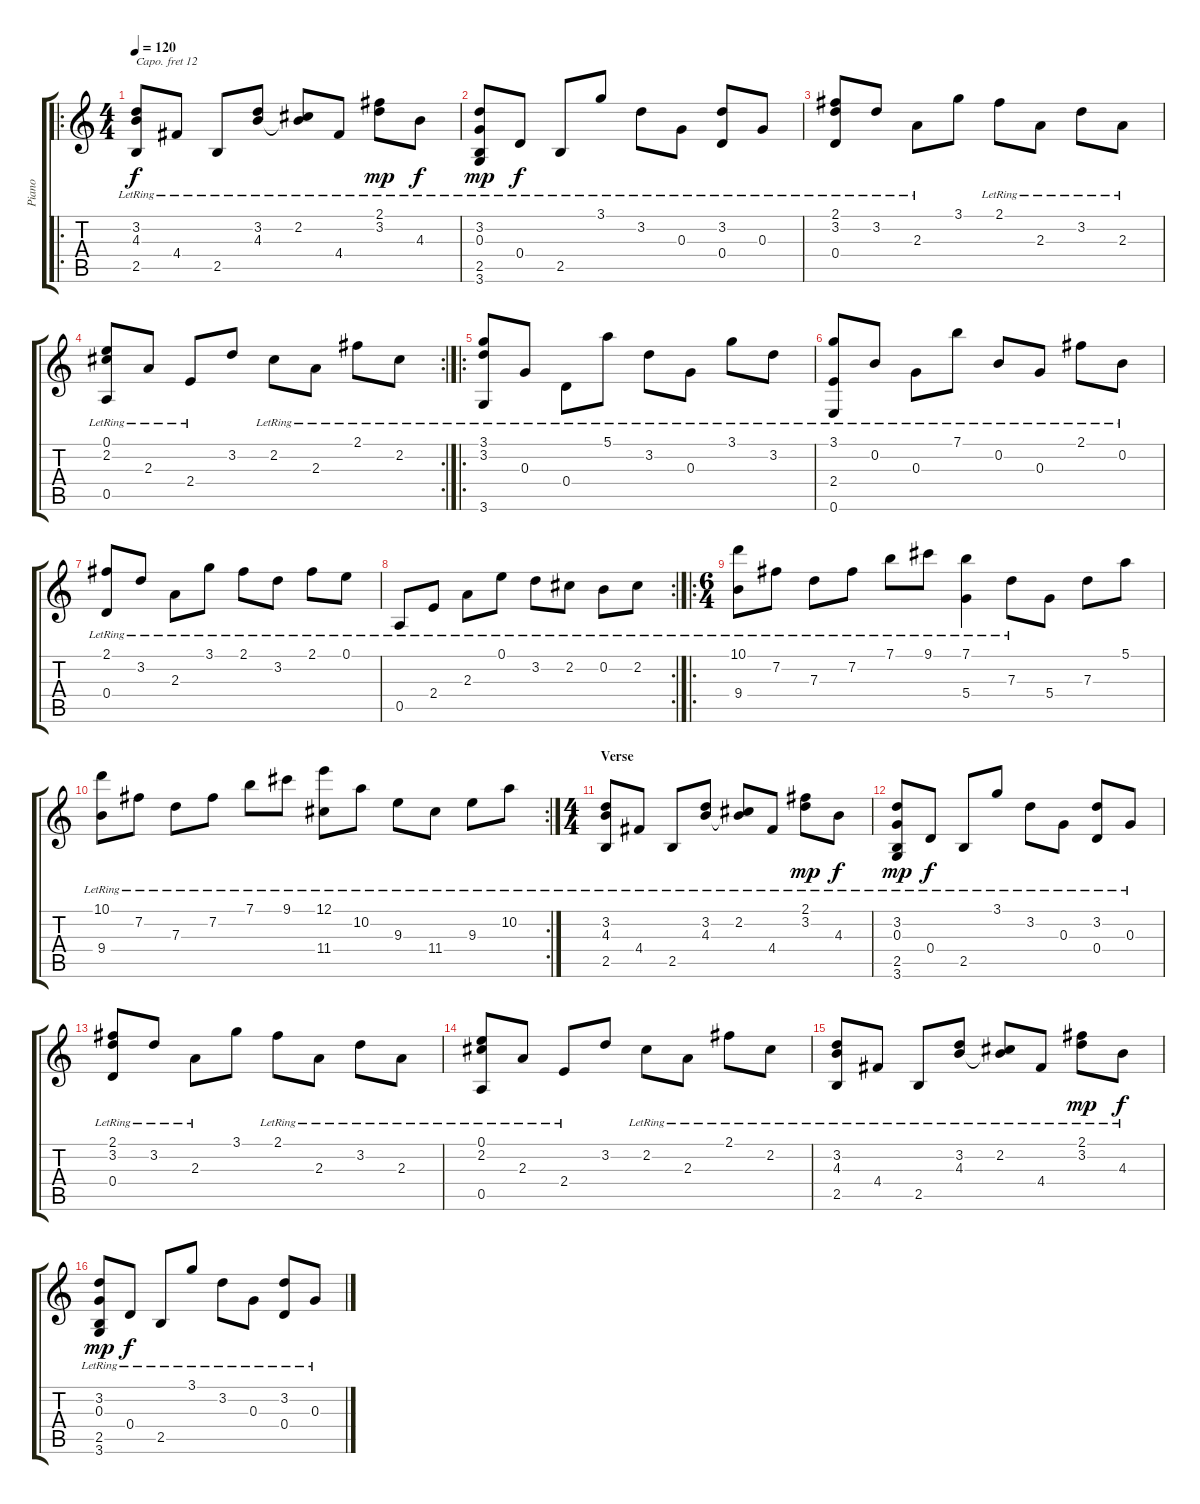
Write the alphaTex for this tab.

\track ("Piano" "Piano") {instrument brightacousticpiano}
\staff {score tabs}
\capo 12
\tuning (E4 B3 G3 D3 A2 E2) {hide}
\ro
\ts (4 4)
\tempo 120
\clef g2
\ks c
(3.2{lr} 4.3{lr} 2.5{lr}).8{dy f instrument brightacousticpiano} 4.4{lr}.8 2.5{lr}.8 (3.2 4.3{lr}).8 (2.2{lr} 4.3{t}).8 4.4{lr}.8 (2.1{lr} 3.2{lr}).8{dy mp} 4.3{lr}.8{dy f} |
(3.2{lr} 0.3{lr} 2.5{lr} 3.6{lr}).8{dy mp} 0.4{lr}.8{dy f} 2.5{lr}.8 3.1{lr}.8 3.2{lr}.8 0.3{lr}.8 (3.2{lr} 0.4{lr}).8 0.3{lr}.8 |
(2.1{lr} 3.2 0.4{lr}).8 3.2{lr}.8 2.3{lr}.8 3.1.8 2.1{lr}.8 2.3{lr}.8 3.2{lr}.8 2.3{lr}.8 |
\rc 2
(0.1{lr} 2.2{lr} 0.5{lr}).8 2.3{lr}.8 2.4{lr}.8 3.2.8 2.2{lr}.8 2.3{lr}.8 2.1{lr}.8 2.2{lr}.8 |
\ro
(3.1{lr} 3.2{lr} 3.6{lr}).8 0.3{lr}.8 0.4{lr}.8 5.1{lr}.8 3.2{lr}.8 0.3{lr}.8 3.1{lr}.8 3.2{lr}.8 |
(3.1{lr} 2.4{lr} 0.6{lr}).8 0.2{lr}.8 0.3{lr}.8 7.1{lr}.8 0.2{lr}.8 0.3{lr}.8 2.1{lr}.8 0.2{lr}.8 |
(2.1{lr} 0.4{lr}).8 3.2{lr}.8 2.3{lr}.8 3.1{lr}.8 2.1{lr}.8 3.2{lr}.8 2.1{lr}.8 0.1{lr}.8 |
\rc 2
0.5{lr}.8 2.4{lr}.8 2.3{lr}.8 0.1{lr}.8 3.2{lr}.8 2.2{lr}.8 0.2{lr}.8 2.2{lr}.8 |
\ro
\ts (6 4)
(10.1{lr} 9.4{lr}).8 7.2{lr}.8 7.3{lr}.8 7.2{lr}.8 7.1{lr}.8 9.1{lr}.8 (7.1{lr} 5.4{lr}).4 7.3{lr}.8 5.4.8 7.3.8 5.1.8 |
\rc 2
(10.1{lr} 9.4{lr}).8 7.2{lr}.8 7.3{lr}.8 7.2{lr}.8 7.1{lr}.8 9.1{lr}.8 (12.1{lr} 11.4{lr}).8 10.2{lr}.8 9.3{lr}.8 11.4{lr}.8 9.3{lr}.8 10.2{lr}.8 |
\ts (4 4)
\section ("" "Verse")
(3.2{lr} 4.3{lr} 2.5{lr}).8 4.4{lr}.8 2.5{lr}.8 (3.2 4.3{lr}).8 (2.2{lr} 4.3{t}).8 4.4{lr}.8 (2.1{lr} 3.2{lr}).8{dy mp} 4.3{lr}.8{dy f} |
(3.2{lr} 0.3{lr} 2.5{lr} 3.6{lr}).8{dy mp} 0.4{lr}.8{dy f} 2.5{lr}.8 3.1{lr}.8 3.2{lr}.8 0.3{lr}.8 (3.2{lr} 0.4{lr}).8 0.3{lr}.8 |
(2.1{lr} 3.2 0.4{lr}).8 3.2{lr}.8 2.3{lr}.8 3.1.8 2.1{lr}.8 2.3{lr}.8 3.2{lr}.8 2.3{lr}.8 |
(0.1{lr} 2.2{lr} 0.5{lr}).8 2.3{lr}.8 2.4{lr}.8 3.2.8 2.2{lr}.8 2.3{lr}.8 2.1{lr}.8 2.2{lr}.8 |
(3.2{lr} 4.3{lr} 2.5{lr}).8 4.4{lr}.8 2.5{lr}.8 (3.2 4.3{lr}).8 (2.2{lr} 4.3{t}).8 4.4{lr}.8 (2.1{lr} 3.2{lr}).8{dy mp} 4.3{lr}.8{dy f} |
(3.2{lr} 0.3{lr} 2.5{lr} 3.6{lr}).8{dy mp} 0.4{lr}.8{dy f} 2.5{lr}.8 3.1{lr}.8 3.2{lr}.8 0.3{lr}.8 (3.2{lr} 0.4{lr}).8 0.3{lr}.8
